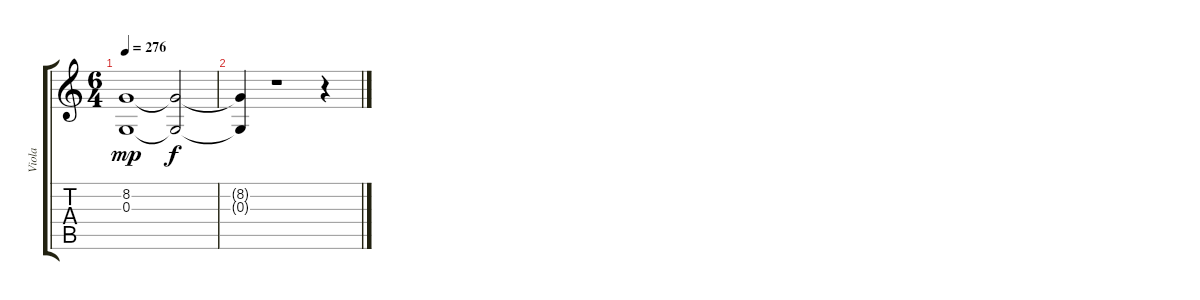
\track ("Viola" "Viola") {instrument stringensemble1}
\staff {score tabs}
\tuning (E4 B3 G3 D3 A2 E2) {hide}
\ts (6 4)
\tempo 276
\clef g2
\ks c
(8.2 0.3).1{dy mp} (8.2{t} 0.3{t}).2{dy f} |
(8.2{t} 0.3{t}).4 r.1 r.4
